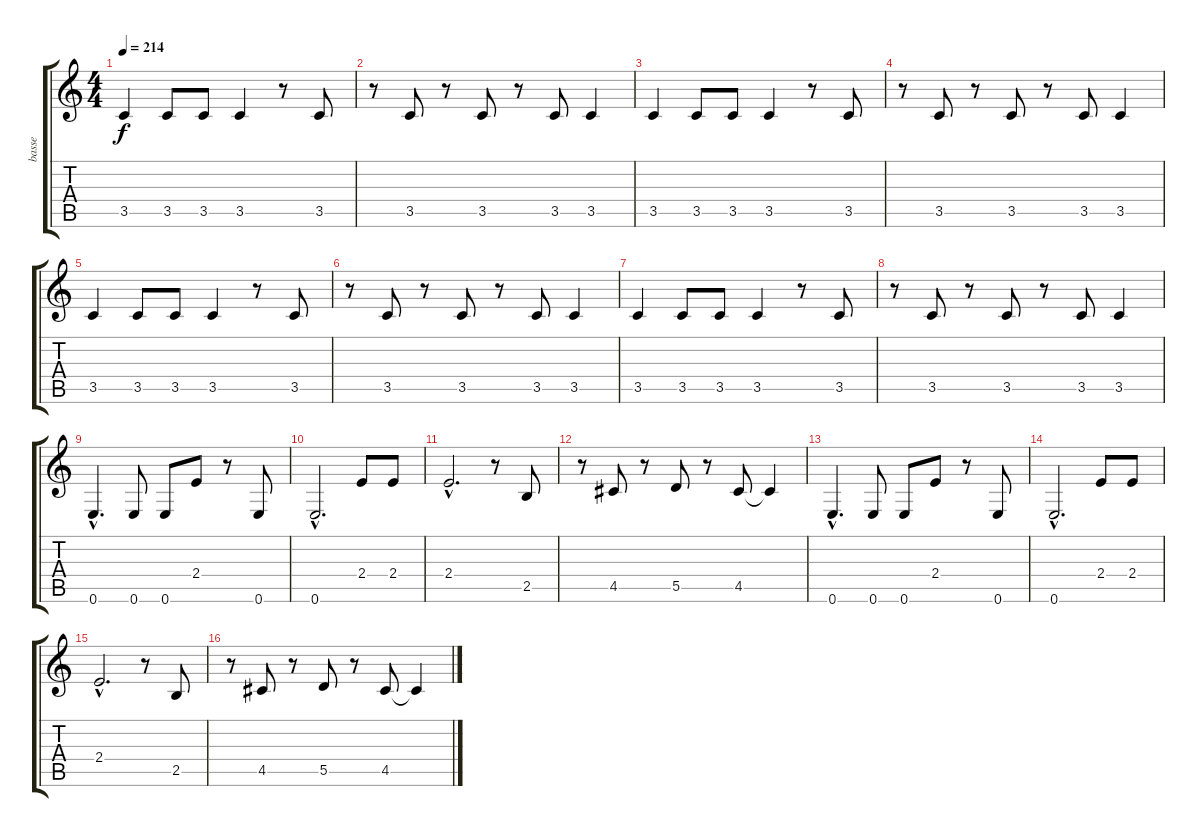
\track ("basse" "basse") {instrument slapbass1}
\staff {score tabs}
\tuning (E4 B3 G3 D3 A2 E2) {hide}
\ts (4 4)
\tempo 214
\clef g2
\ks c
3.5.4{dy f} 3.5.8 3.5.8 3.5.4 r.8 3.5.8 |
r.8 3.5.8 r.8 3.5.8 r.8 3.5.8 3.5.4 |
3.5.4 3.5.8 3.5.8 3.5.4 r.8 3.5.8 |
r.8 3.5.8 r.8 3.5.8 r.8 3.5.8 3.5.4 |
3.5.4 3.5.8 3.5.8 3.5.4 r.8 3.5.8 |
r.8 3.5.8 r.8 3.5.8 r.8 3.5.8 3.5.4 |
3.5.4 3.5.8 3.5.8 3.5.4 r.8 3.5.8 |
r.8 3.5.8 r.8 3.5.8 r.8 3.5.8 3.5.4 |
0.6{hac}.4{d} 0.6.8 0.6.8 2.4.8 r.8 0.6.8 |
0.6{hac}.2{d} 2.4.8 2.4.8 |
2.4{hac}.2{d} r.8 2.5.8 |
r.8 4.5.8 r.8 5.5.8 r.8 4.5.8 4.5{t}.4 |
0.6{hac}.4{d} 0.6.8 0.6.8 2.4.8 r.8 0.6.8 |
0.6{hac}.2{d} 2.4.8 2.4.8 |
2.4{hac}.2{d} r.8 2.5.8 |
r.8 4.5.8 r.8 5.5.8 r.8 4.5.8 4.5{t}.4
